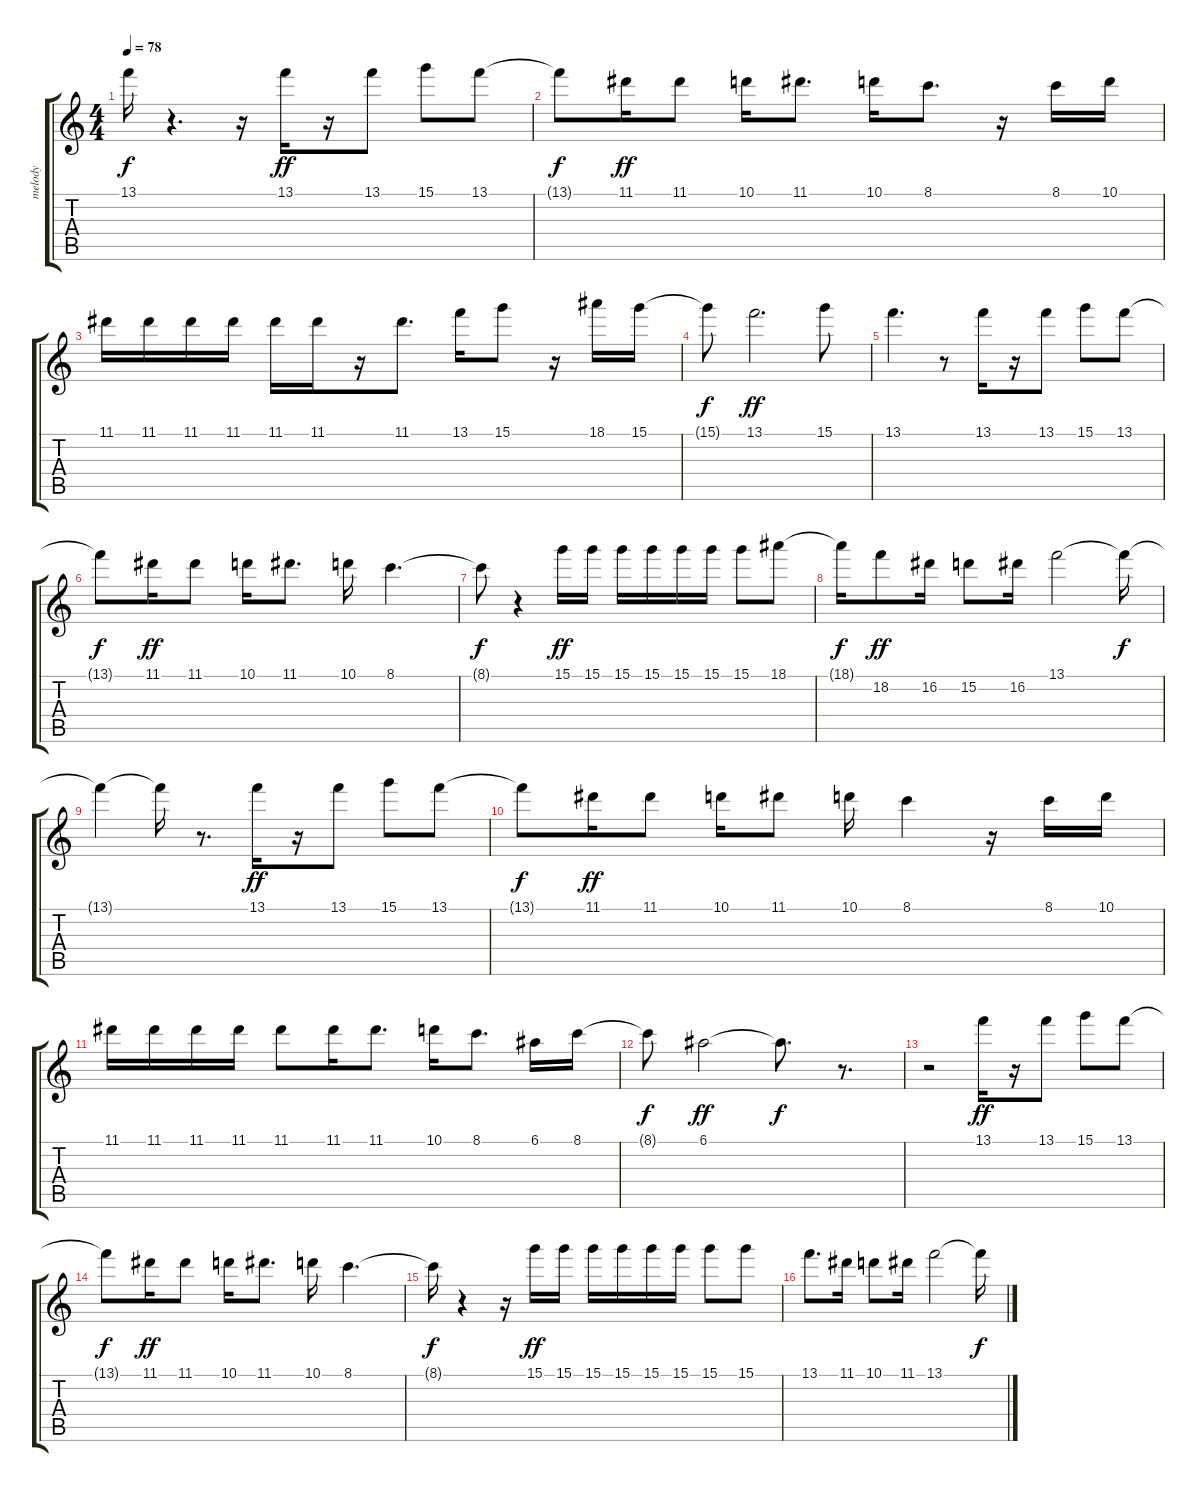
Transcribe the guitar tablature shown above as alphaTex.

\track ("melody" "melody") {instrument distortionguitar}
\staff {score tabs}
\tuning (E4 B3 G3 D3 A2 E2) {hide}
\ts (4 4)
\tempo 78
\clef g2
\ks c
13.1{t}.16{dy f} r.4{d} r.16 13.1.16{dy ff} r.16 13.1.8 15.1.8 13.1.8 |
13.1{t}.8{dy f} 11.1.16{dy ff} 11.1.8 10.1.16 11.1.8{d} 10.1.16 8.1.8{d} r.16 8.1.16 10.1.16 |
11.1.16 11.1.16 11.1.16 11.1.16 11.1.16 11.1.16 r.16 11.1.8{d} 13.1.16 15.1.8 r.16 18.1.16 15.1.16 |
15.1{t}.8{dy f} 13.1.2{d dy ff} 15.1.8 |
13.1.4{d} r.8 13.1.16 r.16 13.1.8 15.1.8 13.1.8 |
13.1{t}.8{dy f} 11.1.16{dy ff} 11.1.8 10.1.16 11.1.8{d} 10.1.16 8.1.4{d} |
8.1{t}.8{dy f} r.4 15.1.16{dy ff} 15.1.16 15.1.16 15.1.16 15.1.16 15.1.16 15.1.8 18.1.8 |
18.1{t}.16{dy f} 18.2.8{dy ff} 16.2.16 15.2.8 16.2.16 13.1.2 13.1{t}.16{dy f} |
13.1{t}.4 13.1{t}.16 r.8{d} 13.1.16{dy ff} r.16 13.1.8 15.1.8 13.1.8 |
13.1{t}.8{dy f} 11.1.16{dy ff} 11.1.8 10.1.16 11.1.8 10.1.16 8.1.4 r.16 8.1.16 10.1.16 |
11.1.16 11.1.16 11.1.16 11.1.16 11.1.8 11.1.16 11.1.8{d} 10.1.16 8.1.8{d} 6.1.16 8.1.16 |
8.1{t}.8{dy f} 6.1.2{dy ff} 6.1{t}.8{d dy f} r.8{d} |
r.2 13.1.16{dy ff} r.16 13.1.8 15.1.8 13.1.8 |
13.1{t}.8{dy f} 11.1.16{dy ff} 11.1.8 10.1.16 11.1.8{d} 10.1.16 8.1.4{d} |
8.1{t}.16{dy f} r.4 r.16 15.1.16{dy ff} 15.1.16 15.1.16 15.1.16 15.1.16 15.1.16 15.1.8 15.1.8 |
13.1.8{d} 11.1.16 10.1.8 11.1.16 13.1.2 13.1{t}.16{dy f}
